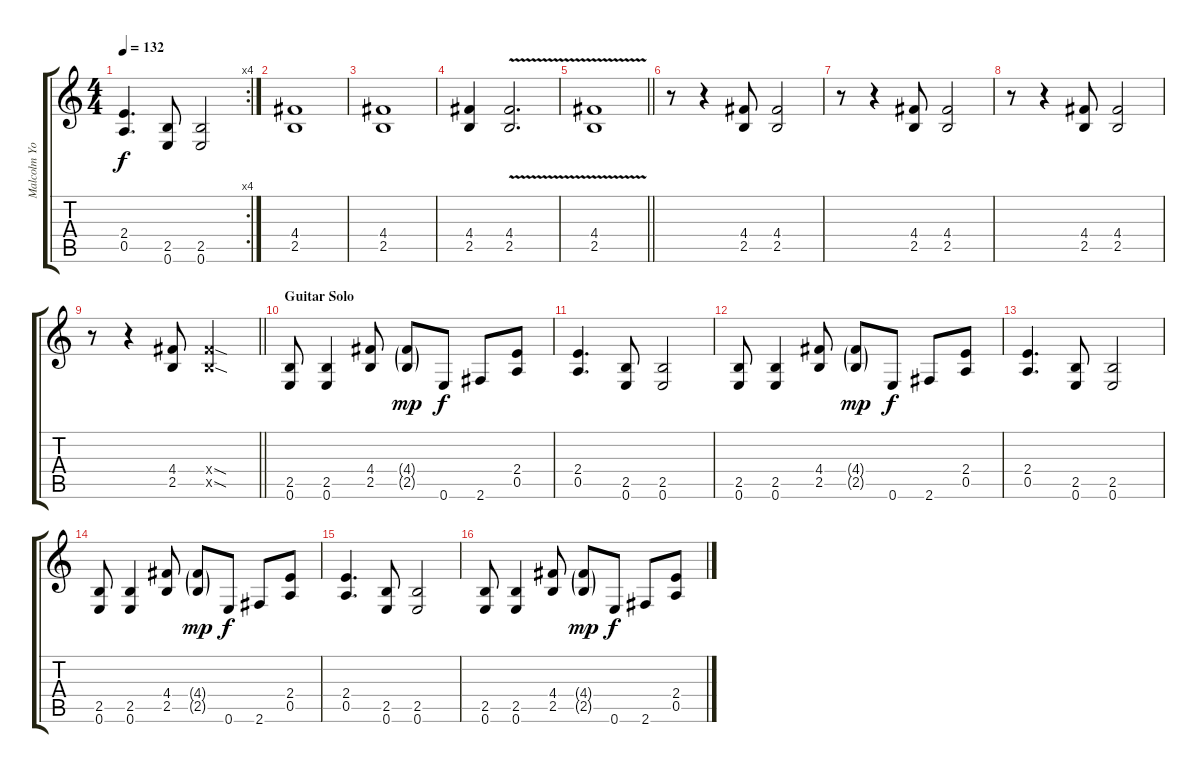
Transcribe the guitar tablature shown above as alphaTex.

\track ("Malcolm Young" "Malcolm Yo") {instrument overdrivenguitar}
\staff {score tabs}
\tuning (E4 B3 G3 D3 A2 E2) {hide}
\rc 4
\ts (4 4)
\tempo 132
\clef g2
\ks c
(2.4 0.5).4{d dy f} (2.5 0.6).8 (2.5 0.6).2 |
(4.4 2.5).1 |
(4.4 2.5).1 |
(4.4 2.5).4 (4.4{v} 2.5{v}).2{d} |
\barLineRight lightlight
(4.4{v} 2.5{v}).1 |
r.8 r.4 (4.4 2.5).8 (4.4 2.5).2 |
r.8 r.4 (4.4 2.5).8 (4.4 2.5).2 |
r.8 r.4 (4.4 2.5).8 (4.4 2.5).2 |
\barLineRight lightlight
r.8 r.4 (4.4 2.5).8 (4.4{sod x} 2.5{sod x}).2 |
\section ("" "Guitar Solo")
(2.5 0.6).8 (2.5 0.6).4 (4.4 2.5).8 (4.4{g} 2.5{g}).8{dy mp} 0.6.8{dy f} 2.6.8 (2.4 0.5).8 |
(2.4 0.5).4{d} (2.5 0.6).8 (2.5 0.6).2 |
(2.5 0.6).8 (2.5 0.6).4 (4.4 2.5).8 (4.4{g} 2.5{g}).8{dy mp} 0.6.8{dy f} 2.6.8 (2.4 0.5).8 |
(2.4 0.5).4{d} (2.5 0.6).8 (2.5 0.6).2 |
(2.5 0.6).8 (2.5 0.6).4 (4.4 2.5).8 (4.4{g} 2.5{g}).8{dy mp} 0.6.8{dy f} 2.6.8 (2.4 0.5).8 |
(2.4 0.5).4{d} (2.5 0.6).8 (2.5 0.6).2 |
(2.5 0.6).8 (2.5 0.6).4 (4.4 2.5).8 (4.4{g} 2.5{g}).8{dy mp} 0.6.8{dy f} 2.6.8 (2.4 0.5).8
